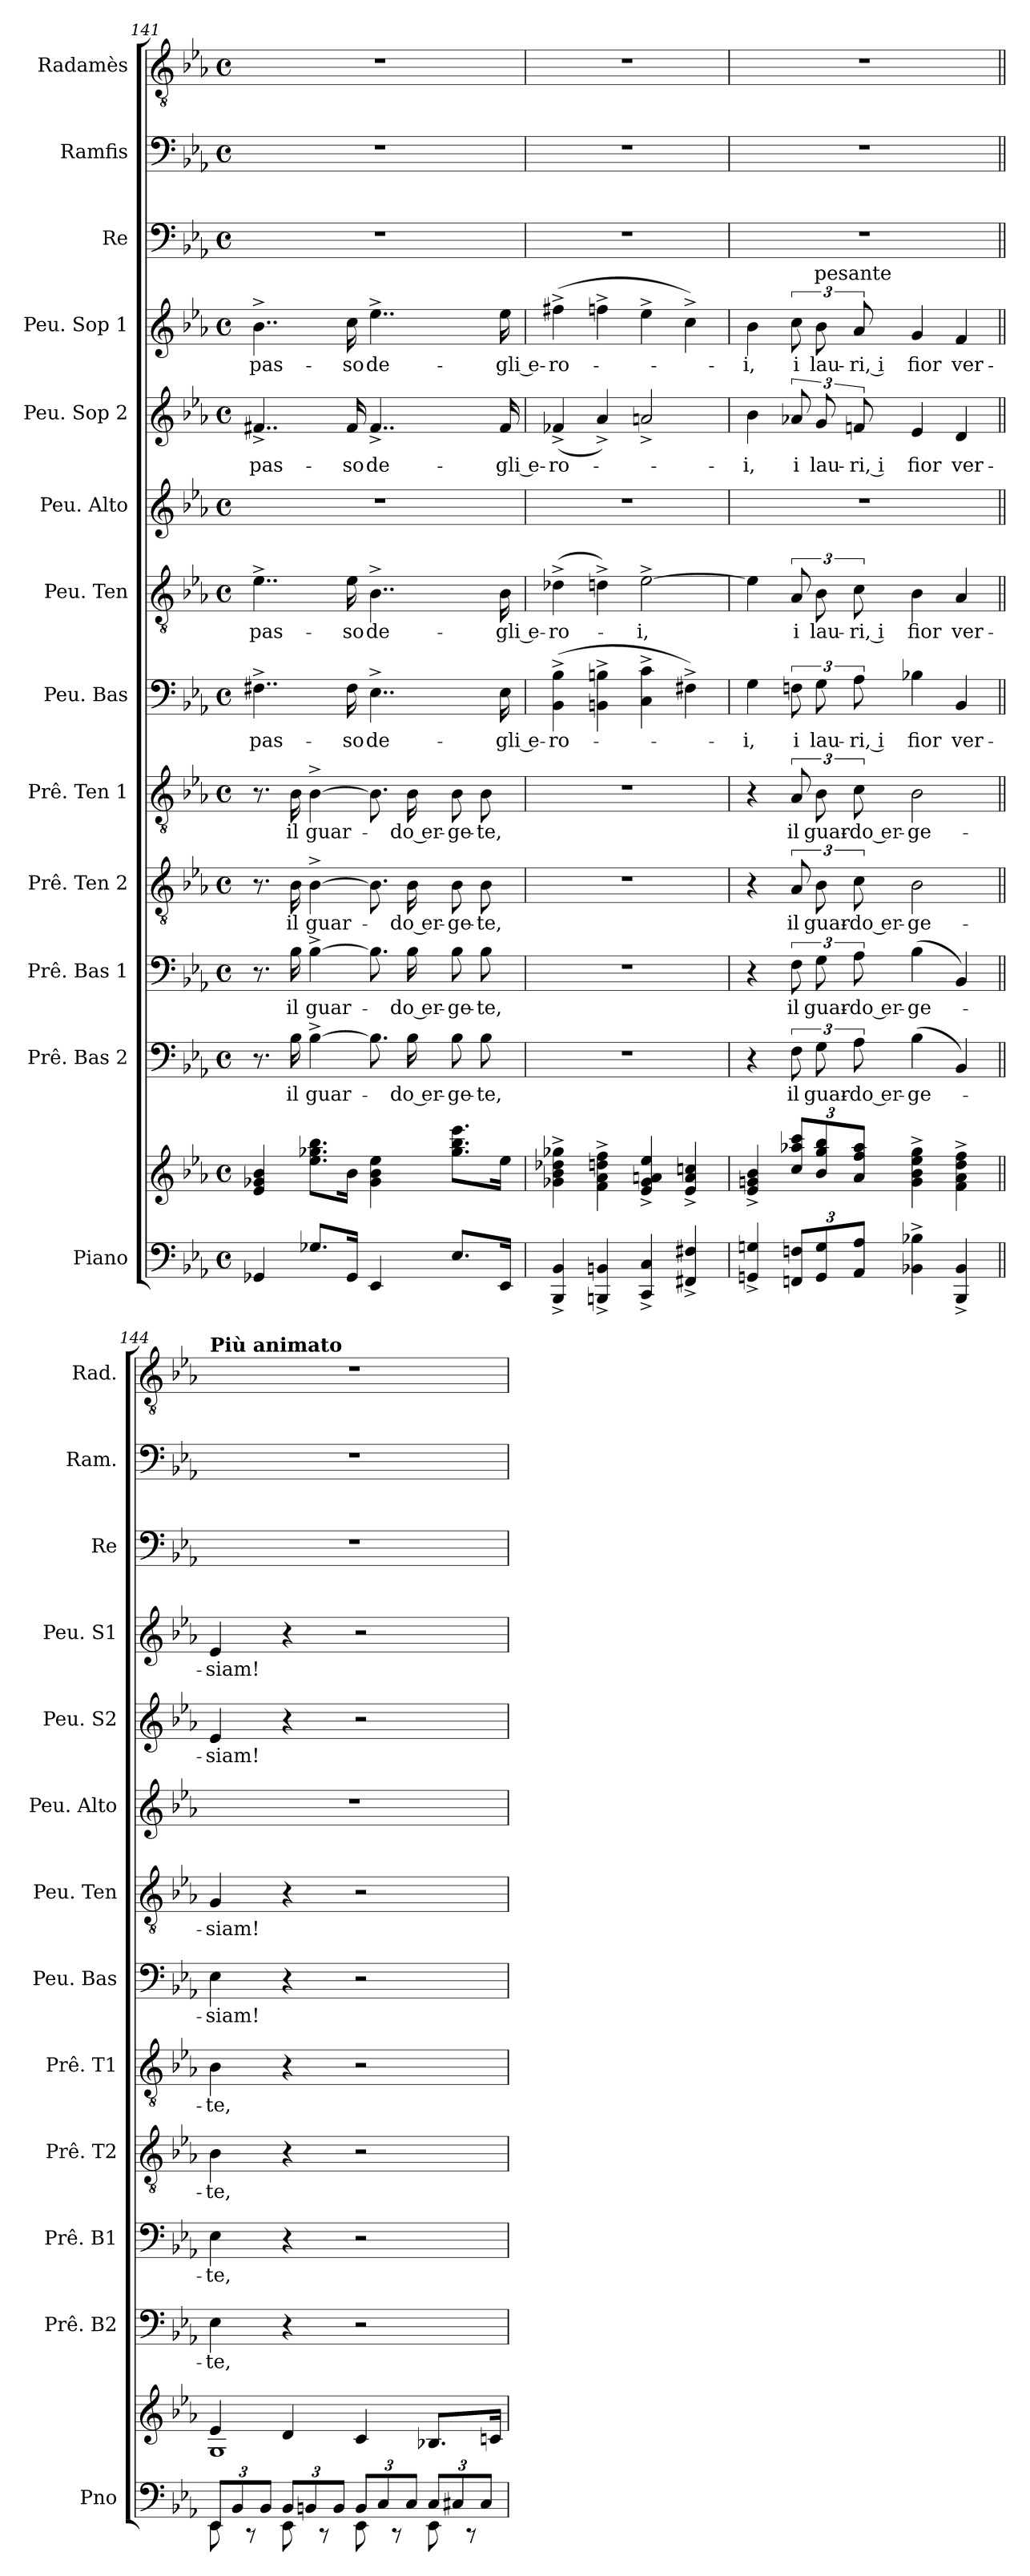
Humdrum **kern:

**kern	**kern	**dynam	**kern	**text	**kern	**text	**kern	**text	**kern	**text	**kern	**text	**kern	**text	**kern	**kern	**text	**kern	**text	**kern	**kern	**kern
*part13	*part13	*part13	*part12	*part12	*part11	*part11	*part10	*part10	*part9	*part9	*part8	*part8	*part7	*part7	*part6	*part5	*part5	*part4	*part4	*part3	*part2	*part1
*staff14	*staff13	*staff13/14	*staff12	*staff12	*staff11	*staff11	*staff10	*staff10	*staff9	*staff9	*staff8	*staff8	*staff7	*staff7	*staff6	*staff5	*staff5	*staff4	*staff4	*staff3	*staff2	*staff1
*I"Piano	*	*	*I"Prê. Bas 2	*	*I"Prê. Bas 1	*	*I"Prê. Ten 2	*	*I"Prê. Ten 1	*	*I"Peu. Bas	*	*I"Peu. Ten	*	*I"Peu. Alto	*I"Peu. Sop 2	*	*I"Peu. Sop 1	*	*I"Re	*I"Ramfis	*I"Radamès
*I'Pno	*	*	*I'Prê. B2	*	*I'Prê. B1	*	*I'Prê. T2	*	*I'Prê. T1	*	*I'Peu. Bas	*	*I'Peu. Ten	*	*I'Peu. Alto	*I'Peu. S2	*	*I'Peu. S1	*	*I'Re	*I'Ram.	*I'Rad.
*clefF4	*clefG2	*	*clefF4	*	*clefF4	*	*clefGv2	*	*clefGv2	*	*clefF4	*	*clefGv2	*	*clefG2	*clefG2	*	*clefG2	*	*clefF4	*clefF4	*clefGv2
*k[b-e-a-]	*k[b-e-a-]	*	*k[b-e-a-]	*	*k[b-e-a-]	*	*k[b-e-a-]	*	*k[b-e-a-]	*	*k[b-e-a-]	*	*k[b-e-a-]	*	*k[b-e-a-]	*k[b-e-a-]	*	*k[b-e-a-]	*	*k[b-e-a-]	*k[b-e-a-]	*k[b-e-a-]
*M4/4	*M4/4	*	*M4/4	*	*M4/4	*	*M4/4	*	*M4/4	*	*M4/4	*	*M4/4	*	*M4/4	*M4/4	*	*M4/4	*	*M4/4	*M4/4	*M4/4
*met(c)	*met(c)	*	*met(c)	*	*met(c)	*	*met(c)	*	*met(c)	*	*met(c)	*	*met(c)	*	*met(c)	*met(c)	*	*met(c)	*	*met(c)	*met(c)	*met(c)
=141	=141	=141	=141	=141	=141	=141	=141	=141	=141	=141	=141	=141	=141	=141	=141	=141	=141	=141	=141	=141	=141	=141
!	!	!	!	!	!	!	!	!	!	!	!	!LO:LY:b:color=#0055FF	!	!LO:LY:b:color=#0055FF	!	!	!LO:LY:b:color=#0055FF	!	!LO:LY:b:color=#0055FF	!	!	!
4GG-X/	4e-/ 4g-X/ 4b-/	.	8.r	.	8.r	.	8.r	.	8.r	.	4..F#X^\	pas-	4..e-^\	pas-	1r	4..f#X^/	pas-	4..b-^\	pas-	1r	1r	1r
!	!	!	!	!LO:LY:b:color=#0055FF	!	!LO:LY:b:color=#0055FF	!	!LO:LY:b:color=#0055FF	!	!LO:LY:b:color=#0055FF	!	!	!	!	!	!	!	!	!	!	!	!
.	.	.	16B-\	il	16B-\	il	16B-\	il	16B-\	il	.	.	.	.	.	.	.	.	.	.	.	.
!	!	!	!	!LO:LY:b:color=#0055FF	!	!LO:LY:b:color=#0055FF	!	!LO:LY:b:color=#0055FF	!	!LO:LY:b:color=#0055FF	!	!	!	!	!	!	!	!	!	!	!	!
8.G-X/L	8.ee-\ 8.gg-X\ 8.bb-\L	.	[4B-^\	guar-	[4B-^\	guar-	[4B-^\	guar-	[4B-^\	guar-	.	.	.	.	.	.	.	.	.	.	.	.
!	!	!	!	!	!	!	!	!	!	!	!	!LO:LY:b:color=#0055FF	!	!LO:LY:b:color=#0055FF	!	!	!LO:LY:b:color=#0055FF	!	!LO:LY:b:color=#0055FF	!	!	!
16GG-/Jk	16b-\Jk	.	.	.	.	.	.	.	.	.	16F#\	-so	16e-\	-so	.	16f#/	-so	16cc\	-so	.	.	.
!	!	!	!	!	!	!	!	!	!	!	!	!LO:LY:b:color=#0055FF	!	!LO:LY:b:color=#0055FF	!	!	!LO:LY:b:color=#0055FF	!	!LO:LY:b:color=#0055FF	!	!	!
4EE-/	4g-\ 4b-\ 4ee-\	.	8.B-\]	.	8.B-\]	.	8.B-\]	.	8.B-\]	.	4..E-^\	de-	4..B-^\	de-	.	4..f#^/	de-	4..ee-^\	de-	.	.	.
!	!	!	!	!LO:LY:b:color=#0055FF	!	!LO:LY:b:color=#0055FF	!	!LO:LY:b:color=#0055FF	!	!LO:LY:b:color=#0055FF	!	!	!	!	!	!	!	!	!	!	!	!
.	.	.	16B-\	do er-	16B-\	do er-	16B-\	do er-	16B-\	do er-	.	.	.	.	.	.	.	.	.	.	.	.
!	!	!	!	!LO:LY:b:color=#0055FF	!	!LO:LY:b:color=#0055FF	!	!LO:LY:b:color=#0055FF	!	!LO:LY:b:color=#0055FF	!	!	!	!	!	!	!	!	!	!	!	!
8.E-/L	8.gg-\ 8.bb-\ 8.eee-\L	.	8B-\	-ge-	8B-\	-ge-	8B-\	-ge-	8B-\	-ge-	.	.	.	.	.	.	.	.	.	.	.	.
!	!	!	!	!LO:LY:b:color=#0055FF	!	!LO:LY:b:color=#0055FF	!	!LO:LY:b:color=#0055FF	!	!LO:LY:b:color=#0055FF	!	!	!	!	!	!	!	!	!	!	!	!
.	.	.	8B-\	-te,	8B-\	-te,	8B-\	-te,	8B-\	-te,	.	.	.	.	.	.	.	.	.	.	.	.
!	!	!	!	!	!	!	!	!	!	!	!	!LO:LY:b:color=#0055FF	!	!LO:LY:b:color=#0055FF	!	!	!LO:LY:b:color=#0055FF	!	!LO:LY:b:color=#0055FF	!	!	!
16EE-/Jk	16ee-\Jk	.	.	.	.	.	.	.	.	.	16E-\	gli e-	16B-\	gli e-	.	16f#/	gli e-	16ee-\	gli e-	.	.	.
!!LO:PB:g=z
=142	=142	=142	=142	=142	=142	=142	=142	=142	=142	=142	=142	=142	=142	=142	=142	=142	=142	=142	=142	=142	=142	=142
!	!	!	!	!	!	!	!	!	!	!	!	!LO:LY:b:color=#0055FF	!	!LO:LY:b:color=#0055FF	!	!	!LO:LY:b:color=#0055FF	!	!LO:LY:b:color=#0055FF	!	!	!
4BBB-/^ 4BB-/^	4g-X\^ 4b-\^ 4dd-X\^ 4gg-X\^	.	1r	.	1r	.	1r	.	1r	.	(>4BB-\^ 4B-\^	-ro-	(>4d-X^\	-ro-	1r	(<4f-X^/	-ro-	(>4ff#X^\	-ro-	1r	1r	1r
4BBBn/^ 4BBn/^	4f\^ 4a-\^ 4ddn\^ 4ff\^	.	.	.	.	.	.	.	.	.	4BBn\^ 4Bn\^	.	4dn^\)	.	.	4a-^/)	.	4ffn^\	.	.	.	.
!	!	!	!	!	!	!	!	!	!	!	!	!	!	!LO:LY:b:color=#0055FF	!	!	!	!	!	!	!	!
4CC/^ 4C/^	4e-/^ 4g-/^ 4an/^ 4ee-/^	.	.	.	.	.	.	.	.	.	4C\^ 4c\^	.	[2e-^\	-i,	.	2an^/	.	4ee-^\	.	.	.	.
4FF#X/^ 4F#X/^	4e-/^ 4a/^ 4ccn/^	.	.	.	.	.	.	.	.	.	4F#X^\)	.	.	.	.	.	.	4cc^\)	.	.	.	.
=143	=143	=143	=143	=143	=143	=143	=143	=143	=143	=143	=143	=143	=143	=143	=143	=143	=143	=143	=143	=143	=143	=143
!	!	!	!	!	!	!	!	!	!	!	!	!LO:LY:b:color=#0055FF	!	!	!	!	!LO:LY:b:color=#0055FF	!	!LO:LY:b:color=#0055FF	!	!	!
4GGn/^ 4Gn/^	4e-/^ 4gn/^ 4b-/^	.	4r	.	4r	.	4r	.	4r	.	4G\	-i,	4e-\]	.	1r	4b-\	-i,	4b-\	-i,	1r	1r	1r
*Xbrackettup	*Xbrackettup	*	*	*	*	*	*	*	*	*	*	*	*	*	*	*	*	*	*	*	*	*
!	!	!	!	!LO:LY:b:color=#0055FF	!	!LO:LY:b:color=#0055FF	!	!LO:LY:b:color=#0055FF	!	!LO:LY:b:color=#0055FF	!	!LO:LY:b:color=#0055FF	!	!LO:LY:b:color=#0055FF	!	!	!LO:LY:b:color=#0055FF	!	!LO:LY:b:color=#0055FF	!	!	!
12FFn/ 12Fn/L	12cc/ 12aa-X/ 12ccc/L	.	12F\	il	12F\	il	12A-/	il	12A-/	il	12Fn\	i	12A-/	i	.	12a-X/	i	12cc\	i	.	.	.
!	!	!	!	!	!	!	!	!	!	!	!	!	!	!	!	!	!	!LO:TX:a:t=pesante	!	!	!	!
!	!	!	!	!LO:LY:b:color=#0055FF	!	!LO:LY:b:color=#0055FF	!	!LO:LY:b:color=#0055FF	!	!LO:LY:b:color=#0055FF	!	!LO:LY:b:color=#0055FF	!	!LO:LY:b:color=#0055FF	!	!	!LO:LY:b:color=#0055FF	!	!LO:LY:b:color=#0055FF	!	!	!
12GG/ 12G/	12b-/ 12gg/ 12bb-/	.	12G\	guar-	12G\	guar-	12B-\	guar-	12B-\	guar-	12G\	lau-	12B-\	lau-	.	12g/	lau-	12b-\	lau-	.	.	.
!	!	!	!	!LO:LY:b:color=#0055FF	!	!LO:LY:b:color=#0055FF	!	!LO:LY:b:color=#0055FF	!	!LO:LY:b:color=#0055FF	!	!LO:LY:b:color=#0055FF	!	!LO:LY:b:color=#0055FF	!	!	!LO:LY:b:color=#0055FF	!	!LO:LY:b:color=#0055FF	!	!	!
12AA-/ 12A-/J	12a-/ 12ff/ 12aa-/J	.	12A-\	do er-	12A-\	do er-	12c\	do er-	12c\	do er-	12A-\	ri, i	12c\	ri, i	.	12fn/	ri, i	12a-/	ri, i	.	.	.
!	!	!	!	!LO:LY:b:color=#0055FF	!	!LO:LY:b:color=#0055FF	!	!LO:LY:b:color=#0055FF	!	!LO:LY:b:color=#0055FF	!	!LO:LY:b:color=#0055FF	!	!LO:LY:b:color=#0055FF	!	!	!LO:LY:b:color=#0055FF	!	!LO:LY:b:color=#0055FF	!	!	!
4BB-X\^ 4B-X\^	4g\^ 4b-\^ 4ee-\^ 4gg\^	.	(>4B-\	-ge-	(>4B-\	-ge-	2B-\	-ge-	2B-\	-ge-	4B-X\	fior	4B-\	fior	.	4e-/	fior	4g/	fior	.	.	.
!	!	!	!	!	!	!	!	!	!	!	!	!LO:LY:b:color=#0055FF	!	!LO:LY:b:color=#0055FF	!	!	!LO:LY:b:color=#0055FF	!	!LO:LY:b:color=#0055FF	!	!	!
4BBB-/^ 4BB-/^	4f\^ 4a-\^ 4dd\^ 4ff\^	.	4BB-/)	.	4BB-/)	.	.	.	.	.	4BB-/	ver-	4A-/	ver-	.	4d/	ver-	4f/	ver-	.	.	.
=144||	=144||	=144||	=144||	=144||	=144||	=144||	=144||	=144||	=144||	=144||	=144||	=144||	=144||	=144||	=144||	=144||	=144||	=144||	=144||	=144||	=144||	=144||
!!LO:REH:place=s1:a:fs=18:t=L
*	*	*	*	*	*	*	*	*	*	*	*	*	*	*	*	*	*	*	*	*	*	*MM132
*^	*^	*	*	*	*	*	*	*	*	*	*	*	*	*	*	*	*	*	*	*	*	*
!	!	!	!	!	!	!	!	!	!	!	!	!	!	!	!	!	!	!	!	!	!	!	!	!LO:TX:a:B:t=Più animato
!	!	!	!	!LO:DY:a=2	!	!LO:LY:b:color=#0055FF	!	!LO:LY:b:color=#0055FF	!	!LO:LY:b:color=#0055FF	!	!LO:LY:b:color=#0055FF	!	!LO:LY:b:color=#0055FF	!	!LO:LY:b:color=#0055FF	!	!	!LO:LY:b:color=#0055FF	!	!LO:LY:b:color=#0055FF	!	!	!
!	!	!	!	!LO:DY:n=1:a	!	!	!	!	!	!	!	!	!	!	!	!	!	!	!	!	!	!	!	!
12EE-/L	8EE-\	4e-/	1G	p mf	4E-\	-te,	4E-\	-te,	4B-\	-te,	4B-\	-te,	4E-\	-siam!	4G/	-siam!	1r	4e-/	-siam!	4e-/	-siam!	1r	1r	1r
12BB-/	.	.	.	.	.	.	.	.	.	.	.	.	.	.	.	.	.	.	.	.	.	.	.	.
.	8r	.	.	.	.	.	.	.	.	.	.	.	.	.	.	.	.	.	.	.	.	.	.	.
12BB-/J	.	.	.	.	.	.	.	.	.	.	.	.	.	.	.	.	.	.	.	.	.	.	.	.
12BB-/L	8EE-\	4d/	.	.	4r	.	4r	.	4r	.	4r	.	4r	.	4r	.	.	4r	.	4r	.	.	.	.
12BBn/	.	.	.	.	.	.	.	.	.	.	.	.	.	.	.	.	.	.	.	.	.	.	.	.
.	8r	.	.	.	.	.	.	.	.	.	.	.	.	.	.	.	.	.	.	.	.	.	.	.
12BB/J	.	.	.	.	.	.	.	.	.	.	.	.	.	.	.	.	.	.	.	.	.	.	.	.
12BB/L	8EE-\	4c/	.	.	2r	.	2r	.	2r	.	2r	.	2r	.	2r	.	.	2r	.	2r	.	.	.	.
12C/	.	.	.	.	.	.	.	.	.	.	.	.	.	.	.	.	.	.	.	.	.	.	.	.
.	8r	.	.	.	.	.	.	.	.	.	.	.	.	.	.	.	.	.	.	.	.	.	.	.
12C/J	.	.	.	.	.	.	.	.	.	.	.	.	.	.	.	.	.	.	.	.	.	.	.	.
12C/L	8EE-\	8.B-X/L	.	.	.	.	.	.	.	.	.	.	.	.	.	.	.	.	.	.	.	.	.	.
12C#X/	.	.	.	.	.	.	.	.	.	.	.	.	.	.	.	.	.	.	.	.	.	.	.	.
.	8r	.	.	.	.	.	.	.	.	.	.	.	.	.	.	.	.	.	.	.	.	.	.	.
12C#/J	.	.	.	.	.	.	.	.	.	.	.	.	.	.	.	.	.	.	.	.	.	.	.	.
.	.	16cn/Jk	.	.	.	.	.	.	.	.	.	.	.	.	.	.	.	.	.	.	.	.	.	.
*v	*v	*	*	*	*	*	*	*	*	*	*	*	*	*	*	*	*	*	*	*	*	*	*	*
*	*v	*v	*	*	*	*	*	*	*	*	*	*	*	*	*	*	*	*	*	*	*	*	*
=	=	=	=	=	=	=	=	=	=	=	=	=	=	=	=	=	=	=	=	=	=	=
*-	*-	*-	*-	*-	*-	*-	*-	*-	*-	*-	*-	*-	*-	*-	*-	*-	*-	*-	*-	*-	*-	*-
